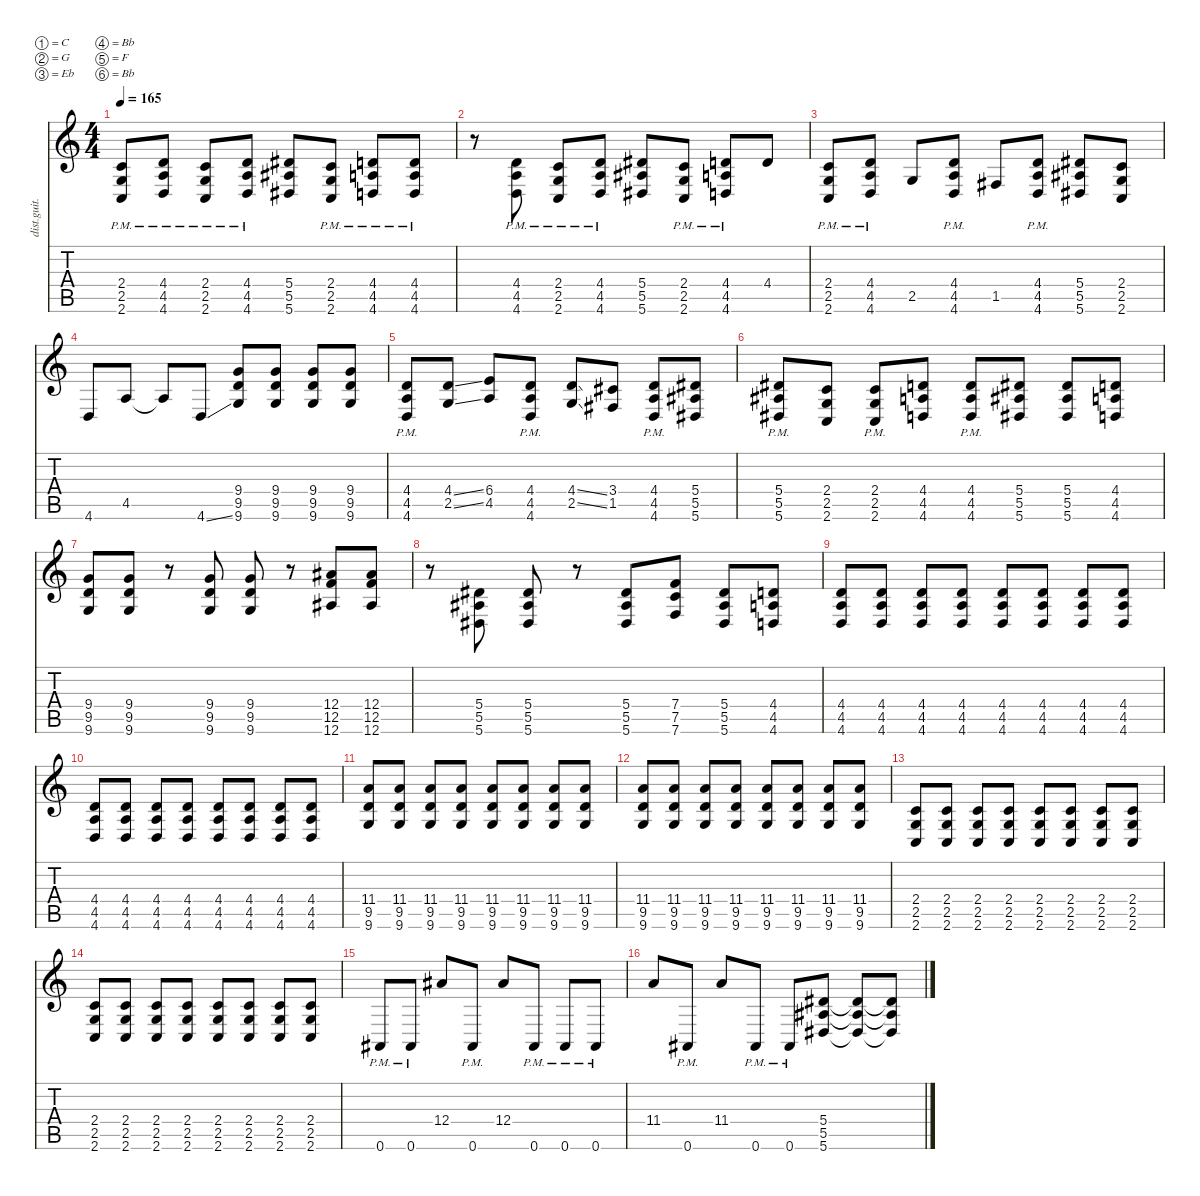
\defaultSystemsLayout 4
\hideDynamics
\bracketExtendMode nobrackets
\otherSystemsTrackNameOrientation horizontal
\track ("Distortion Guitar" "dist.guit.") {instrument distortionguitar}
\staff {score tabs}
\tuning (C4 G3 Eb3 Bb2 F2 Bb1)
\ts (4 4)
\tempo 165
\clef g2
\ks c
(2.6{pm} 2.5{pm} 2.4{pm}).8{dy mf beam Up} (4.6{pm} 4.4{pm} 4.5{pm}).8{beam Up} (2.6{pm} 2.5{pm} 2.4{pm}).8{beam Up} (4.6{pm} 4.4{pm} 4.5{pm}).8{beam Up} (5.6{acc #} 5.5{acc #} 5.4{acc #}).8{beam Up} (2.6{pm} 2.5{pm} 2.4{pm}).8{beam Up} (4.6{pm} 4.4{pm} 4.5{pm}).8{beam Up} (4.6{pm} 4.5{pm} 4.4{pm}).8{beam Up} |
r.8{beam Down} (4.6{pm} 4.5{pm} 4.4{pm}).8{beam Up} (2.6{pm} 2.4{pm} 2.5{pm}).8{beam Up} (4.6{pm} 4.5{pm} 4.4{pm}).8{beam Up} (5.6{acc #} 5.4{acc #} 5.5{acc #}).8{beam Up} (2.6{pm} 2.5{pm} 2.4{pm}).8{beam Up} (4.6{pm} 4.4{pm} 4.5{pm}).8{beam Up} 4.4.8{beam Up} |
(2.6{pm} 2.5{pm} 2.4{pm}).8{beam Up} (4.6{pm} 4.4{pm} 4.5{pm}).8{beam Up} 2.5.8{beam Up} (4.6{pm} 4.5{pm} 4.4{pm}).8{beam Up} 1.5{acc #}.8{beam Up} (4.6{pm} 4.5{pm} 4.4{pm}).8{beam Up} (5.6{acc #} 5.5{acc #} 5.4{acc #}).8{beam Up} (2.6 2.5 2.4).8{beam Up} |
4.6.8{beam Up} 4.5.8{beam Up} 4.5{t}.8{beam Up} 4.6{ss}.8{beam Up} (9.6 9.5 9.4).8{beam Up} (9.6 9.4 9.5).8{beam Up} (9.6 9.5 9.4).8{beam Up} (9.6 9.4 9.5).8{beam Up} |
(4.6{pm} 4.5{pm} 4.4{pm}).8{beam Up} (2.5{ss} 4.4{ss}).8{beam Up} (4.5 6.4).8{beam Up} (4.6{pm} 4.5{pm} 4.4{pm}).8{beam Up} (2.5{ss} 4.4{ss}).8{beam Up} (1.5{acc #} 3.4{acc #}).8{beam Up} (4.6{pm} 4.5{pm} 4.4{pm}).8{beam Up} (5.6{acc #} 5.5{acc #} 5.4{acc #}).8{beam Up} |
(5.4{pm acc #} 5.5{pm acc #} 5.6{pm acc #}).8{beam Up} (2.6 2.5 2.4).8{beam Up} (2.4{pm} 2.5{pm} 2.6{pm}).8{beam Up} (4.4 4.5 4.6).8{beam Up} (4.6{pm} 4.4{pm} 4.5{pm}).8{beam Up} (5.6{acc #} 5.5{acc #} 5.4{acc #}).8{beam Up} (5.6{acc #} 5.4{acc #} 5.5{acc #}).8{beam Up} (4.6 4.5 4.4).8{beam Up} |
(9.6 9.5 9.4).8{beam Up} (9.6 9.4 9.5).8{beam Up} r.8{beam Up} (9.6 9.5 9.4).8{beam Up} (9.6 9.4 9.5).8{beam Up} r.8{beam Up} (12.6{acc #} 12.5 12.4{acc #}).8{beam Up} (12.6{acc #} 12.4{acc #} 12.5).8{beam Up} |
r.8{beam Down} (5.6{acc #} 5.5{acc #} 5.4{acc #}).8{beam Up} (5.6{acc #} 5.4{acc #} 5.5{acc #}).8{beam Up} r.8{beam Up} (5.6{acc #} 5.5{acc #} 5.4{acc #}).8{beam Up} (7.6 7.4 7.5).8{beam Up} (5.6{acc #} 5.5{acc #} 5.4{acc #}).8{beam Up} (4.6 4.4 4.5).8{beam Up} |
(4.6 4.5 4.4).8{beam Up} (4.6 4.5 4.4).8{beam Up} (4.6 4.5 4.4).8{beam Up} (4.6 4.5 4.4).8{beam Up} (4.6 4.5 4.4).8{beam Up} (4.6 4.5 4.4).8{beam Up} (4.6 4.5 4.4).8{beam Up} (4.6 4.5 4.4).8{beam Up} |
(4.6 4.5 4.4).8{beam Up} (4.6 4.5 4.4).8{beam Up} (4.6 4.5 4.4).8{beam Up} (4.6 4.5 4.4).8{beam Up} (4.6 4.5 4.4).8{beam Up} (4.6 4.5 4.4).8{beam Up} (4.6 4.5 4.4).8{beam Up} (4.6 4.5 4.4).8{beam Up} |
(9.6 11.4 9.5).8{beam Up} (9.6 11.4 9.5).8{beam Up} (9.6 11.4 9.5).8{beam Up} (9.6 11.4 9.5).8{beam Up} (9.6 11.4 9.5).8{beam Up} (9.6 11.4 9.5).8{beam Up} (9.6 11.4 9.5).8{beam Up} (9.6 11.4 9.5).8{beam Up} |
(9.6 11.4 9.5).8{beam Up} (9.6 11.4 9.5).8{beam Up} (9.6 11.4 9.5).8{beam Up} (9.6 11.4 9.5).8{beam Up} (9.6 11.4 9.5).8{beam Up} (9.6 9.5 11.4).8{beam Up} (9.6 9.5 11.4).8{beam Up} (9.6 9.5 11.4).8{beam Up} |
(2.6 2.5 2.4).8{beam Up} (2.6 2.5 2.4).8{beam Up} (2.6 2.5 2.4).8{beam Up} (2.6 2.5 2.4).8{beam Up} (2.6 2.5 2.4).8{beam Up} (2.6 2.5 2.4).8{beam Up} (2.6 2.5 2.4).8{beam Up} (2.6 2.5 2.4).8{beam Up} |
(2.4 2.5 2.6).8{beam Up} (2.6 2.5 2.4).8{beam Up} (2.4 2.5 2.6).8{beam Up} (2.6 2.5 2.4).8{beam Up} (2.5 2.6 2.4).8{beam Up} (2.6 2.5 2.4).8{beam Up} (2.6 2.5 2.4).8{beam Up} (2.6 2.5 2.4).8{beam Up} |
0.6{pm acc #}.8{beam Up} 0.6{pm acc #}.8{beam Up} 12.4{acc #}.8{beam Up} 0.6{pm acc #}.8{beam Up} 12.4{acc #}.8{beam Up} 0.6{pm acc #}.8{beam Up} 0.6{pm acc #}.8{beam Up} 0.6{pm acc #}.8{beam Up} |
11.4.8{beam Up} 0.6{pm acc #}.8{beam Up} 11.4.8{beam Up} 0.6{pm acc #}.8{beam Up} 0.6{pm acc #}.8{beam Up} (5.6{acc #} 5.5{acc #} 5.4{acc #}).8{beam Up} (5.6{t acc #} 5.5{t acc #} 5.4{t acc #}).8{beam Up} (5.6{t acc #} 5.5{t acc #} 5.4{t acc #}).8{beam Up}
